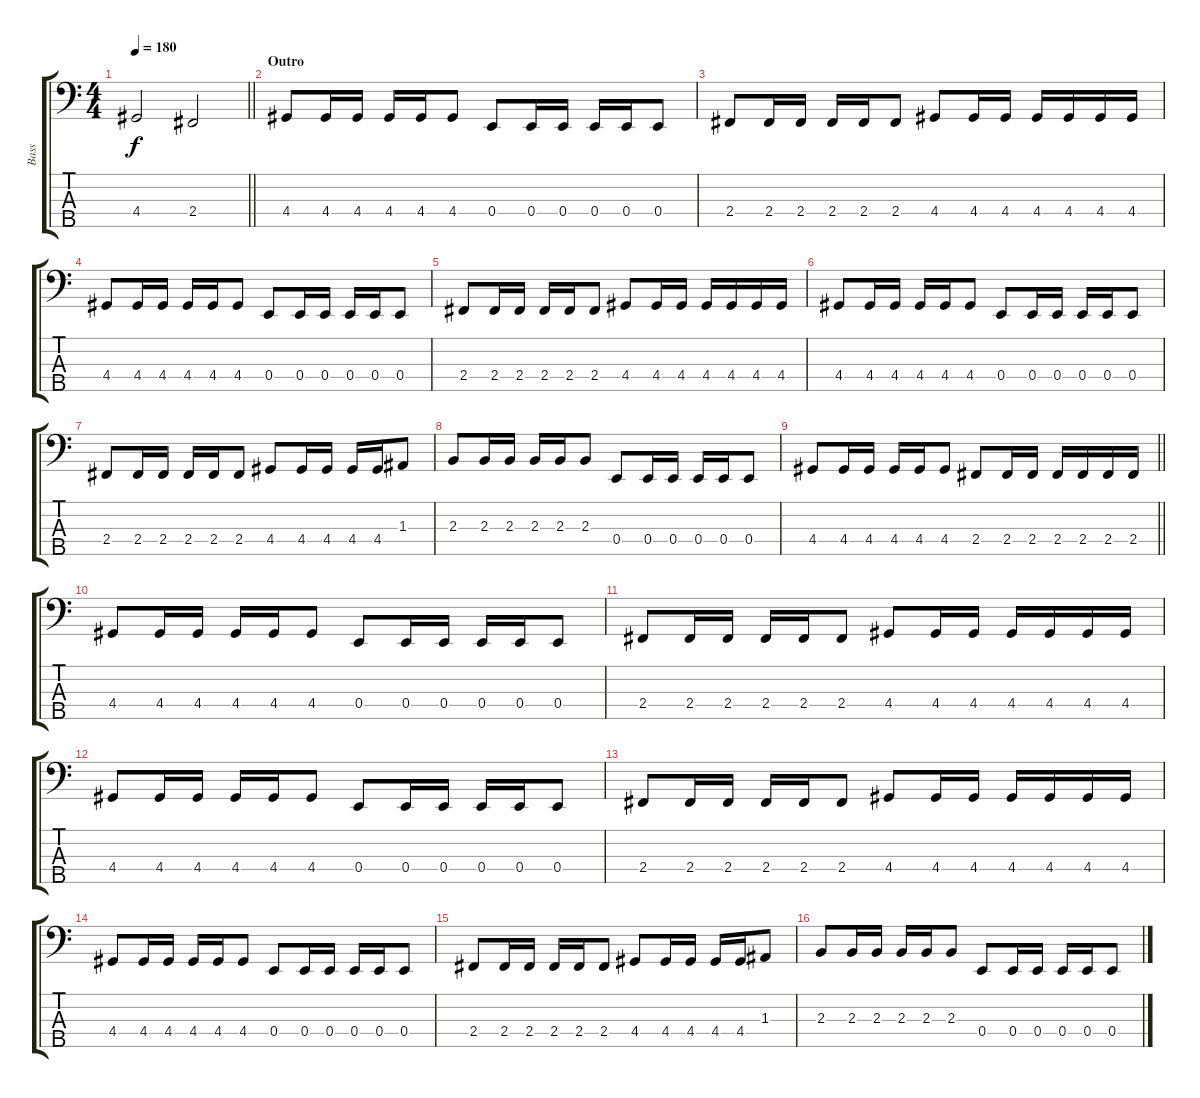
\track ("Bass" "Bass") {instrument electricbasspick}
\staff {score tabs}
\tuning (G2 D2 A1 E1 B0) {hide}
\ts (4 4)
\tempo 180
\clef f4
\barLineRight lightlight
\ks c
4.4.2{dy f} 2.4.2 |
\section ("" "Outro")
4.4.8 4.4.16 4.4.16 4.4.16 4.4.16 4.4.8 0.4.8 0.4.16 0.4.16 0.4.16 0.4.16 0.4.8 |
2.4.8 2.4.16 2.4.16 2.4.16 2.4.16 2.4.8 4.4.8 4.4.16 4.4.16 4.4.16 4.4.16 4.4.16 4.4.16 |
4.4.8 4.4.16 4.4.16 4.4.16 4.4.16 4.4.8 0.4.8 0.4.16 0.4.16 0.4.16 0.4.16 0.4.8 |
2.4.8 2.4.16 2.4.16 2.4.16 2.4.16 2.4.8 4.4.8 4.4.16 4.4.16 4.4.16 4.4.16 4.4.16 4.4.16 |
4.4.8 4.4.16 4.4.16 4.4.16 4.4.16 4.4.8 0.4.8 0.4.16 0.4.16 0.4.16 0.4.16 0.4.8 |
2.4.8 2.4.16 2.4.16 2.4.16 2.4.16 2.4.8 4.4.8 4.4.16 4.4.16 4.4.16 4.4.16 1.3.8 |
2.3.8 2.3.16 2.3.16 2.3.16 2.3.16 2.3.8 0.4.8 0.4.16 0.4.16 0.4.16 0.4.16 0.4.8 |
\barLineRight lightlight
4.4.8 4.4.16 4.4.16 4.4.16 4.4.16 4.4.8 2.4.8 2.4.16 2.4.16 2.4.16 2.4.16 2.4.16 2.4.16 |
4.4.8 4.4.16 4.4.16 4.4.16 4.4.16 4.4.8 0.4.8 0.4.16 0.4.16 0.4.16 0.4.16 0.4.8 |
2.4.8 2.4.16 2.4.16 2.4.16 2.4.16 2.4.8 4.4.8 4.4.16 4.4.16 4.4.16 4.4.16 4.4.16 4.4.16 |
4.4.8 4.4.16 4.4.16 4.4.16 4.4.16 4.4.8 0.4.8 0.4.16 0.4.16 0.4.16 0.4.16 0.4.8 |
2.4.8 2.4.16 2.4.16 2.4.16 2.4.16 2.4.8 4.4.8 4.4.16 4.4.16 4.4.16 4.4.16 4.4.16 4.4.16 |
4.4.8 4.4.16 4.4.16 4.4.16 4.4.16 4.4.8 0.4.8 0.4.16 0.4.16 0.4.16 0.4.16 0.4.8 |
2.4.8 2.4.16 2.4.16 2.4.16 2.4.16 2.4.8 4.4.8 4.4.16 4.4.16 4.4.16 4.4.16 1.3.8 |
2.3.8 2.3.16 2.3.16 2.3.16 2.3.16 2.3.8 0.4.8 0.4.16 0.4.16 0.4.16 0.4.16 0.4.8
